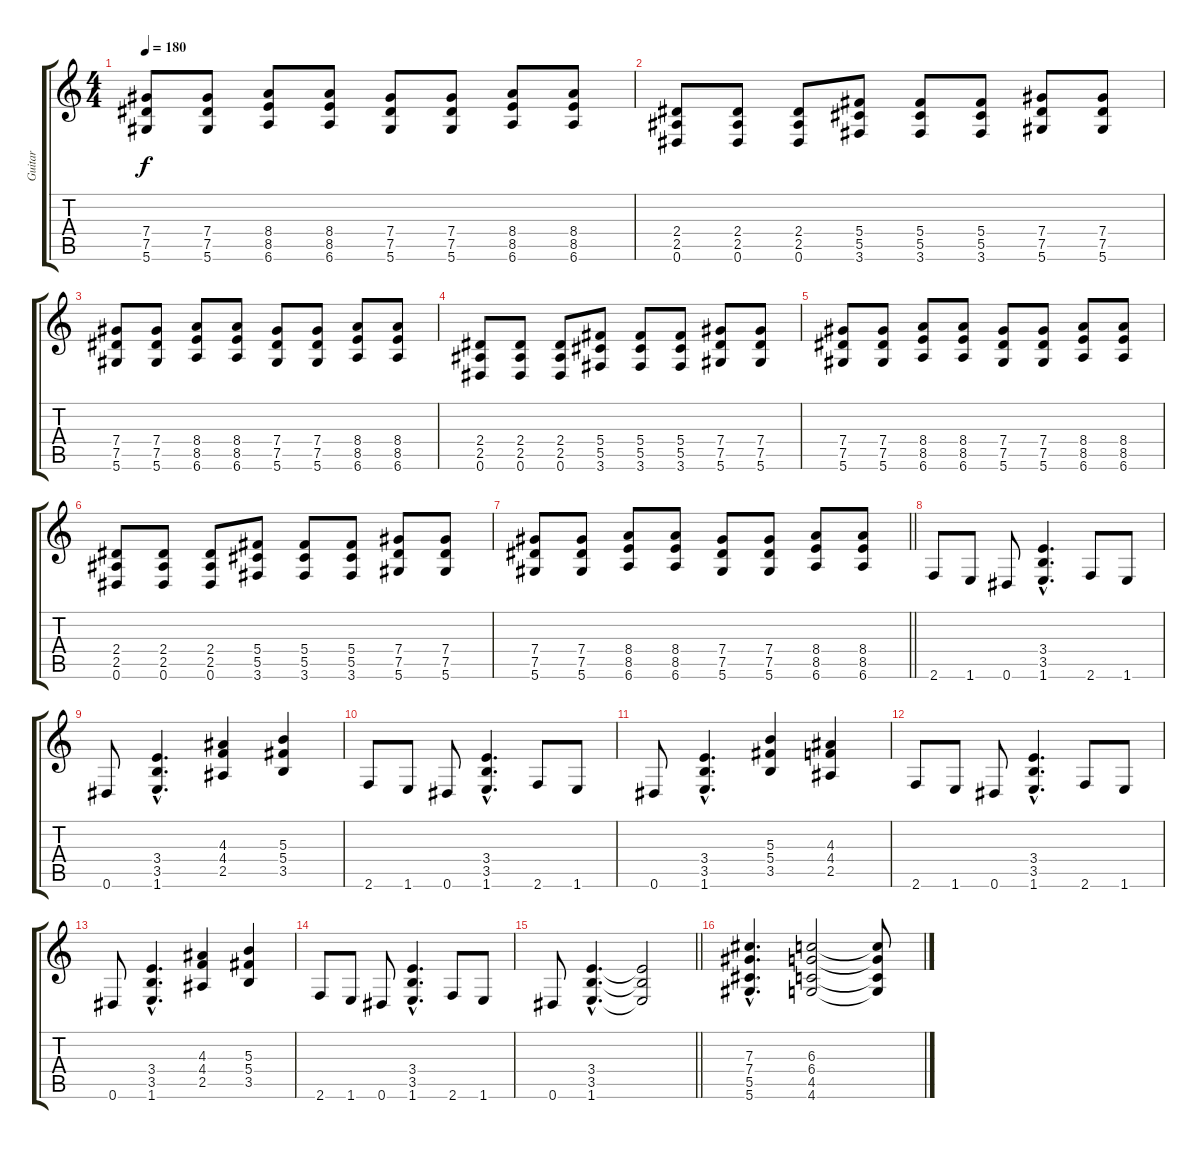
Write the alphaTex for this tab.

\track ("Guitar " "Guitar ") {instrument distortionguitar}
\staff {score tabs}
\tuning (Eb4 Bb3 Gb3 Db3 Ab2 Eb2) {hide}
\ts (4 4)
\tempo 180
\clef g2
\ks c
(7.4 7.5 5.6).8{dy f} (7.4 7.5 5.6).8 (8.4 8.5 6.6).8 (8.4 8.5 6.6).8 (7.4 7.5 5.6).8 (7.4 7.5 5.6).8 (8.4 8.5 6.6).8 (8.4 8.5 6.6).8 |
(2.4 2.5 0.6).8 (2.4 2.5 0.6).8 (2.4 2.5 0.6).8 (5.4 5.5 3.6).8 (5.4 5.5 3.6).8 (5.4 5.5 3.6).8 (7.4 7.5 5.6).8 (7.4 7.5 5.6).8 |
(7.4 7.5 5.6).8 (7.4 7.5 5.6).8 (8.4 8.5 6.6).8 (8.4 8.5 6.6).8 (7.4 7.5 5.6).8 (7.4 7.5 5.6).8 (8.4 8.5 6.6).8 (8.4 8.5 6.6).8 |
(2.4 2.5 0.6).8 (2.4 2.5 0.6).8 (2.4 2.5 0.6).8 (5.4 5.5 3.6).8 (5.4 5.5 3.6).8 (5.4 5.5 3.6).8 (7.4 7.5 5.6).8 (7.4 7.5 5.6).8 |
(7.4 7.5 5.6).8 (7.4 7.5 5.6).8 (8.4 8.5 6.6).8 (8.4 8.5 6.6).8 (7.4 7.5 5.6).8 (7.4 7.5 5.6).8 (8.4 8.5 6.6).8 (8.4 8.5 6.6).8 |
(2.4 2.5 0.6).8 (2.4 2.5 0.6).8 (2.4 2.5 0.6).8 (5.4 5.5 3.6).8 (5.4 5.5 3.6).8 (5.4 5.5 3.6).8 (7.4 7.5 5.6).8 (7.4 7.5 5.6).8 |
\barLineRight lightlight
(7.4 7.5 5.6).8 (7.4 7.5 5.6).8 (8.4 8.5 6.6).8 (8.4 8.5 6.6).8 (7.4 7.5 5.6).8 (7.4 7.5 5.6).8 (8.4 8.5 6.6).8 (8.4 8.5 6.6).8 |
2.6.8 1.6.8 0.6.8 (3.4{hac} 3.5{hac} 1.6{hac}).4{d} 2.6.8 1.6.8 |
0.6.8 (3.4{hac} 3.5{hac} 1.6{hac}).4{d} (4.3 4.4 2.5).4 (5.3 5.4 3.5).4 |
2.6.8 1.6.8 0.6.8 (3.4{hac} 3.5{hac} 1.6{hac}).4{d} 2.6.8 1.6.8 |
0.6.8 (3.4{hac} 3.5{hac} 1.6{hac}).4{d} (5.3 5.4 3.5).4 (4.3 4.4 2.5).4 |
2.6.8 1.6.8 0.6.8 (3.4{hac} 3.5{hac} 1.6{hac}).4{d} 2.6.8 1.6.8 |
0.6.8 (3.4{hac} 3.5{hac} 1.6{hac}).4{d} (4.3 4.4 2.5).4 (5.3 5.4 3.5).4 |
2.6.8 1.6.8 0.6.8 (3.4{hac} 3.5{hac} 1.6{hac}).4{d} 2.6.8 1.6.8 |
\barLineRight lightlight
0.6.8 (3.4{hac} 3.5{hac} 1.6{hac}).4{d} (3.4{t} 3.5{t} 1.6{t}).2 |
(7.3{hac} 7.4{hac} 5.5{hac} 5.6{hac}).4{d} (6.3 6.4 4.5 4.6).2 (6.3{t} 6.4{t} 4.5{t} 4.6{t}).8
